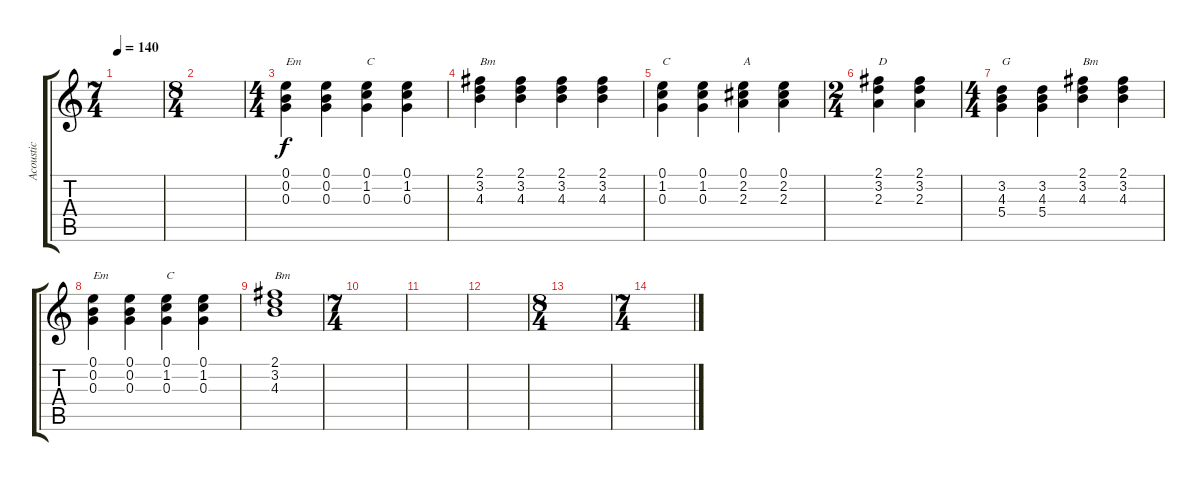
\track ("Acoustic" "Acoustic") {instrument acousticguitarsteel}
\staff {score tabs}
\tuning (E4 B3 G3 D3 A2 E2) {hide}
\ts (7 4)
\tempo 140
\clef g2
\ks c
|
\ts (8 4)
|
\ts (4 4)
(0.1 0.2 0.3).4{txt "Em"} (0.1 0.2 0.3).4 (0.1 1.2 0.3).4{txt "C"} (0.1 1.2 0.3).4 |
(2.1 3.2 4.3).4{txt "Bm"} (2.1 3.2 4.3).4 (2.1 3.2 4.3).4 (2.1 3.2 4.3).4 |
(0.1 1.2 0.3).4{txt "C"} (0.1 1.2 0.3).4 (0.1 2.2 2.3).4{txt "A"} (0.1 2.2 2.3).4 |
\ts (2 4)
(2.1 3.2 2.3).4{txt "D"} (2.1 3.2 2.3).4 |
\ts (4 4)
(3.2 4.3 5.4).4{txt "G"} (3.2 4.3 5.4).4 (2.1 3.2 4.3).4{txt "Bm"} (2.1 3.2 4.3).4 |
(0.1 0.2 0.3).4{txt "Em"} (0.1 0.2 0.3).4 (0.1 1.2 0.3).4{txt "C"} (0.1 1.2 0.3).4 |
(2.1 3.2 4.3).1{txt "Bm"} |
\ts (7 4)
|
|
|
\ts (8 4)
|
\ts (7 4)
